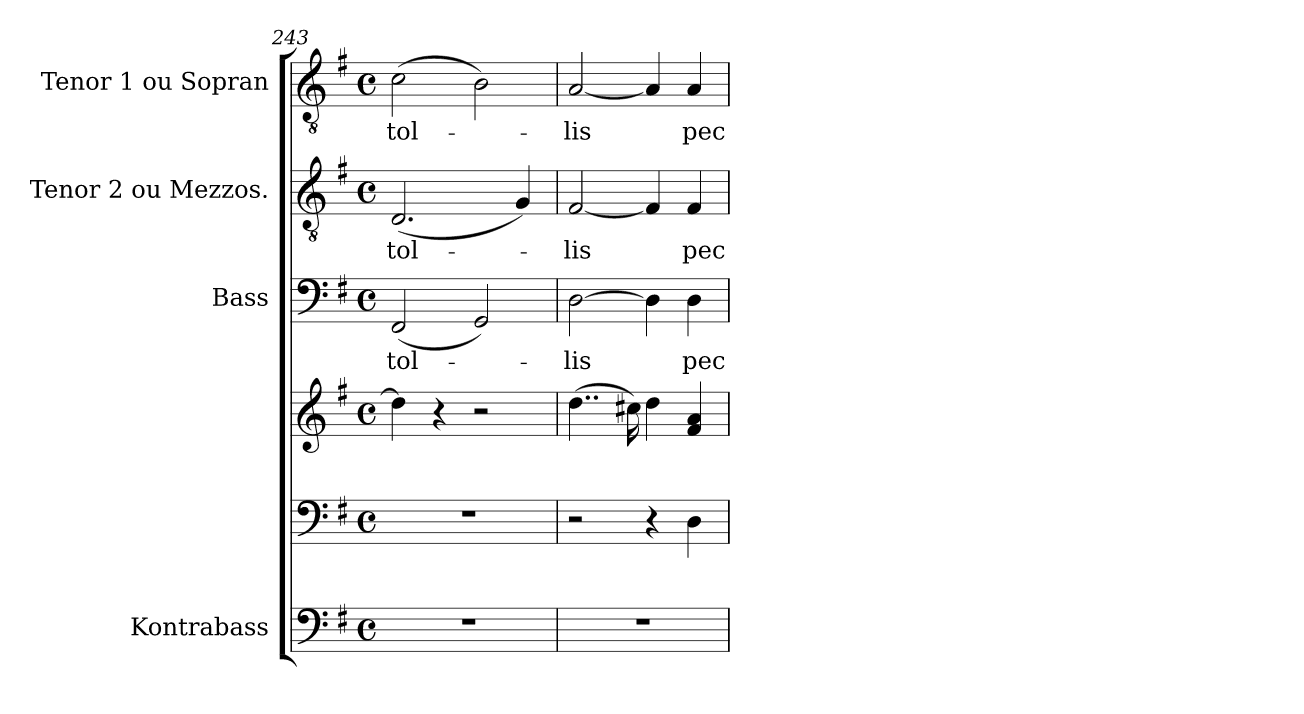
**kern	**kern	**kern	**kern	**text	**kern	**text	**kern	**text
*part5	*part4	*part4	*part3	*part3	*part2	*part2	*part1	*part1
*staff6	*staff5	*staff4	*staff3	*staff3	*staff2	*staff2	*staff1	*staff1
*I"Kontrabass	*	*	*I"Bass	*	*I"Tenor 2 ou Mezzos.	*	*I"Tenor 1 ou Sopran	*
*I'Kb.	*	*	*	*	*	*	*	*
!!LO:PB:g=z
*clefF4	*clefF4	*clefG2	*clefF4	*	*clefGv2	*	*clefGv2	*
*ITrd7c12	*	*	*	*	*	*	*	*
*k[f#]	*k[f#]	*k[f#]	*k[f#]	*	*k[f#]	*	*k[f#]	*
*G:	*G:	*G:	*G:	*	*G:	*	*G:	*
*M4/4	*M4/4	*M4/4	*M4/4	*	*M4/4	*	*M4/4	*
*met(c)	*met(c)	*met(c)	*met(c)	*	*met(c)	*	*met(c)	*
=243	=243	=243	=243	=243	=243	=243	=243	=243
!	!	!	!	!LO:LY:b	!	!LO:LY:b	!	!LO:LY:b
1r	1r	4dd\]	(<2FF#/	tol-	(<2.D/	tol-	(>2c\	tol-
.	.	4r	.	.	.	.	.	.
.	.	2r	2GG/)	.	.	.	2B\)	.
.	.	.	.	.	4G/)	.	.	.
=244	=244	=244	=244	=244	=244	=244	=244	=244
!	!	!	!	!LO:LY:b	!	!LO:LY:b	!	!LO:LY:b
1r	2r	(>4..dd\	[2D\	-lis	[2F#/	-lis	[2A/	-lis
.	.	16cc#X\)	.	.	.	.	.	.
.	4r	4dd\	4D\]	.	4F#/]	.	4A/]	.
!	!	!	!	!LO:LY:b	!	!LO:LY:b	!	!LO:LY:b
.	4D\	4f#/ 4a/	4D\	pec-	4F#/	pec-	4A/	pec-
=	=	=	=	=	=	=	=	=
*-	*-	*-	*-	*-	*-	*-	*-	*-
